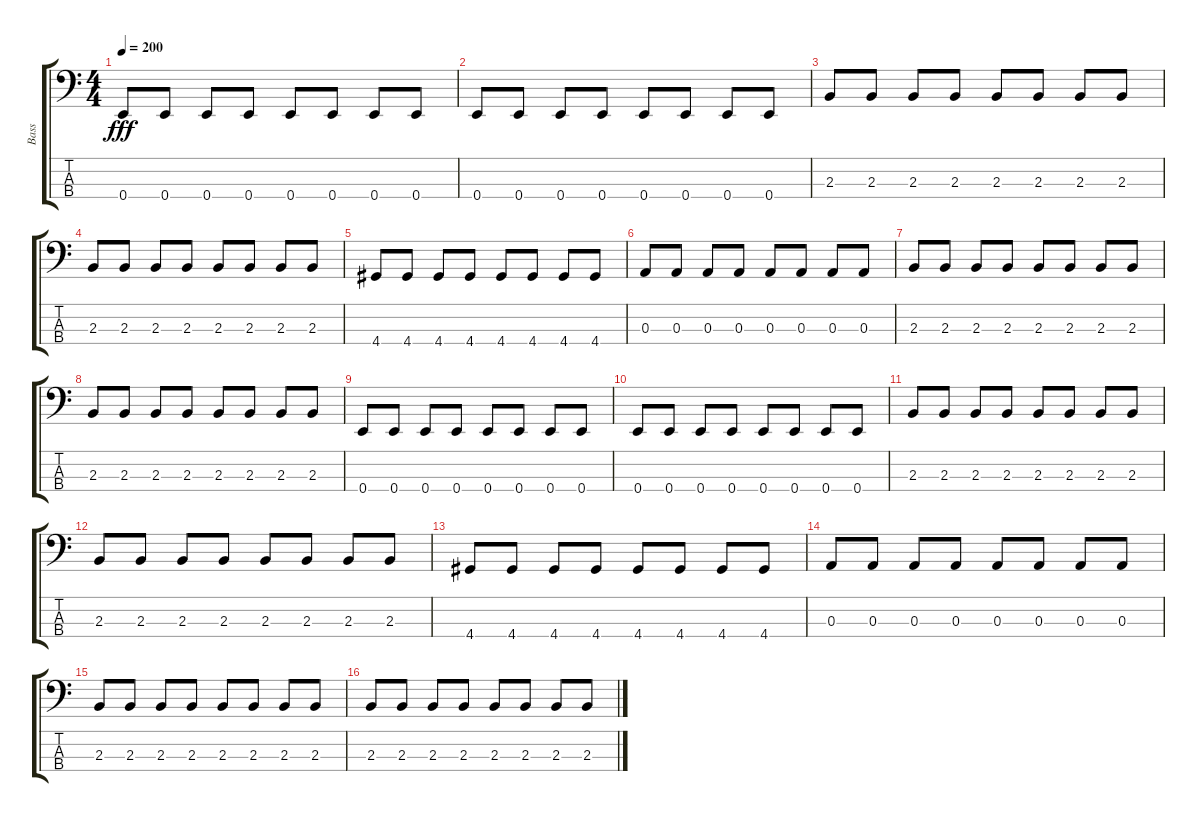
\track ("Bass" "Bass") {instrument electricbassfinger}
\staff {score tabs}
\tuning (G2 D2 A1 E1) {hide}
\ts (4 4)
\tempo 200
\clef f4
\ks c
0.4.8{dy fff} 0.4.8 0.4.8 0.4.8 0.4.8 0.4.8 0.4.8 0.4.8 |
0.4.8 0.4.8 0.4.8 0.4.8 0.4.8 0.4.8 0.4.8 0.4.8 |
2.3.8 2.3.8 2.3.8 2.3.8 2.3.8 2.3.8 2.3.8 2.3.8 |
2.3.8 2.3.8 2.3.8 2.3.8 2.3.8 2.3.8 2.3.8 2.3.8 |
4.4.8 4.4.8 4.4.8 4.4.8 4.4.8 4.4.8 4.4.8 4.4.8 |
0.3.8 0.3.8 0.3.8 0.3.8 0.3.8 0.3.8 0.3.8 0.3.8 |
2.3.8 2.3.8 2.3.8 2.3.8 2.3.8 2.3.8 2.3.8 2.3.8 |
2.3.8 2.3.8 2.3.8 2.3.8 2.3.8 2.3.8 2.3.8 2.3.8 |
0.4.8 0.4.8 0.4.8 0.4.8 0.4.8 0.4.8 0.4.8 0.4.8 |
0.4.8 0.4.8 0.4.8 0.4.8 0.4.8 0.4.8 0.4.8 0.4.8 |
2.3.8 2.3.8 2.3.8 2.3.8 2.3.8 2.3.8 2.3.8 2.3.8 |
2.3.8 2.3.8 2.3.8 2.3.8 2.3.8 2.3.8 2.3.8 2.3.8 |
4.4.8 4.4.8 4.4.8 4.4.8 4.4.8 4.4.8 4.4.8 4.4.8 |
0.3.8 0.3.8 0.3.8 0.3.8 0.3.8 0.3.8 0.3.8 0.3.8 |
2.3.8 2.3.8 2.3.8 2.3.8 2.3.8 2.3.8 2.3.8 2.3.8 |
2.3.8 2.3.8 2.3.8 2.3.8 2.3.8 2.3.8 2.3.8 2.3.8
